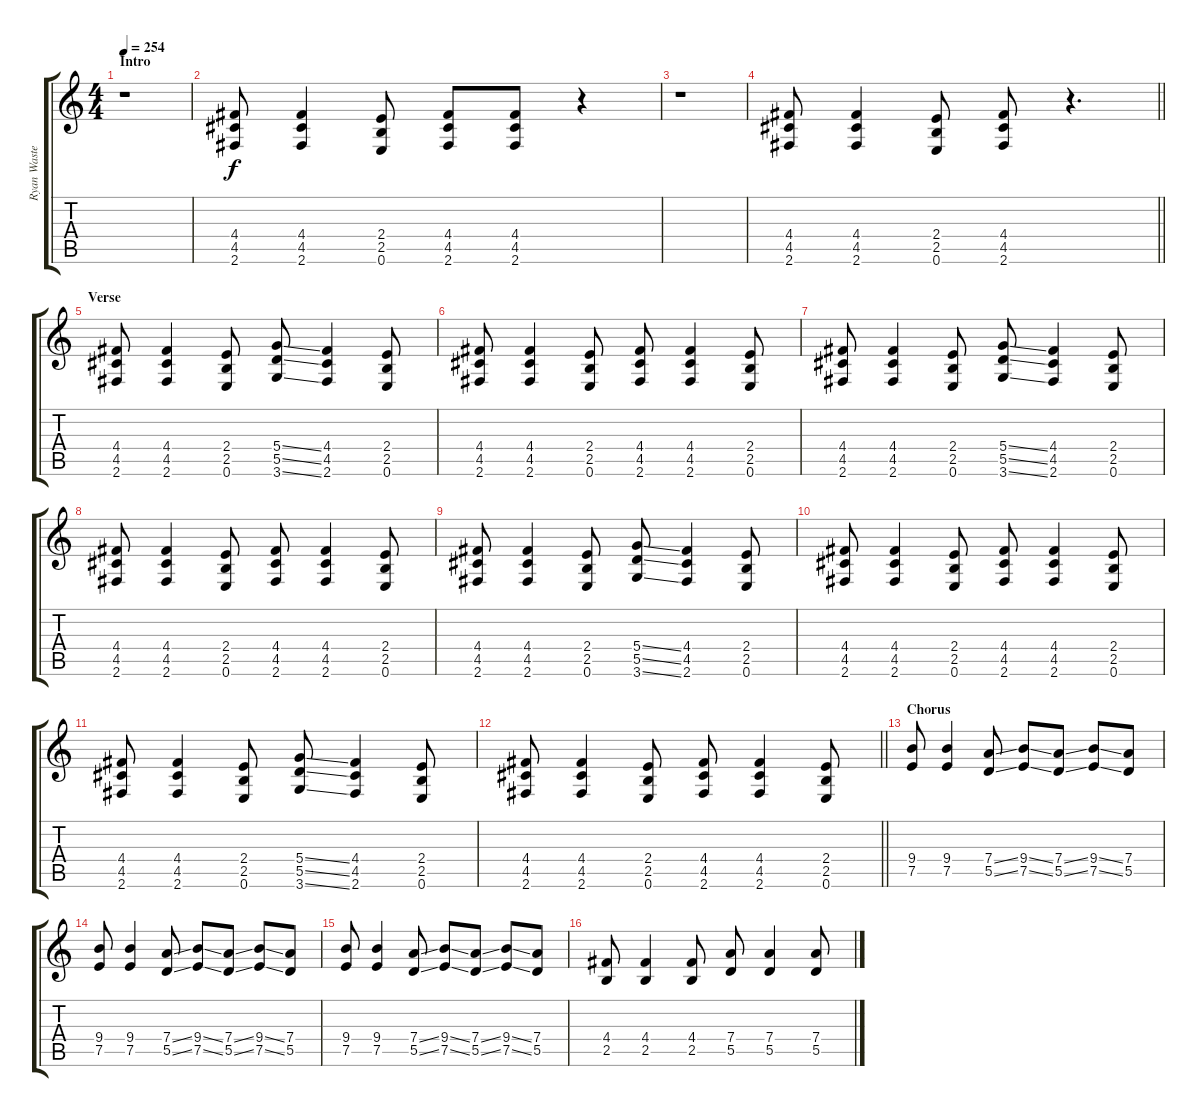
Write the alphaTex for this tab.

\track ("Ryan Waste (Right)" "Ryan Waste") {instrument distortionguitar}
\staff {score tabs}
\tuning (E4 B3 G3 D3 A2 E2) {hide}
\ts (4 4)
\section ("" "Intro")
\tempo 254
\clef g2
\ks c
r.1{dy f instrument distortionguitar} |
(4.4 4.5 2.6).8 (4.4 4.5 2.6).4 (2.4 2.5 0.6).8 (4.4 4.5 2.6).8 (4.4 4.5 2.6).8 r.4 |
r.1 |
\barLineRight lightlight
(4.4 4.5 2.6).8 (4.4 4.5 2.6).4 (2.4 2.5 0.6).8 (4.4 4.5 2.6).8 r.4{d} |
\section ("" "Verse")
(4.4 4.5 2.6).8 (4.4 4.5 2.6).4 (2.4 2.5 0.6).8 (5.4{ss} 5.5{ss} 3.6{ss}).8 (4.4 4.5 2.6).4 (2.4 2.5 0.6).8 |
(4.4 4.5 2.6).8 (4.4 4.5 2.6).4 (2.4 2.5 0.6).8 (4.4 4.5 2.6).8 (4.4 4.5 2.6).4 (2.4 2.5 0.6).8 |
(4.4 4.5 2.6).8 (4.4 4.5 2.6).4 (2.4 2.5 0.6).8 (5.4{ss} 5.5{ss} 3.6{ss}).8 (4.4 4.5 2.6).4 (2.4 2.5 0.6).8 |
(4.4 4.5 2.6).8 (4.4 4.5 2.6).4 (2.4 2.5 0.6).8 (4.4 4.5 2.6).8 (4.4 4.5 2.6).4 (2.4 2.5 0.6).8 |
(4.4 4.5 2.6).8 (4.4 4.5 2.6).4 (2.4 2.5 0.6).8 (5.4{ss} 5.5{ss} 3.6{ss}).8 (4.4 4.5 2.6).4 (2.4 2.5 0.6).8 |
(4.4 4.5 2.6).8 (4.4 4.5 2.6).4 (2.4 2.5 0.6).8 (4.4 4.5 2.6).8 (4.4 4.5 2.6).4 (2.4 2.5 0.6).8 |
(4.4 4.5 2.6).8 (4.4 4.5 2.6).4 (2.4 2.5 0.6).8 (5.4{ss} 5.5{ss} 3.6{ss}).8 (4.4 4.5 2.6).4 (2.4 2.5 0.6).8 |
\barLineRight lightlight
(4.4 4.5 2.6).8 (4.4 4.5 2.6).4 (2.4 2.5 0.6).8 (4.4 4.5 2.6).8 (4.4 4.5 2.6).4 (2.4 2.5 0.6).8 |
\section ("" "Chorus")
(9.4 7.5).8 (9.4 7.5).4 (7.4{ss} 5.5{ss}).8 (9.4{ss} 7.5{ss}).8 (7.4{ss} 5.5{ss}).8 (9.4{ss} 7.5{ss}).8 (7.4 5.5).8 |
(9.4 7.5).8 (9.4 7.5).4 (7.4{ss} 5.5{ss}).8 (9.4{ss} 7.5{ss}).8 (7.4{ss} 5.5{ss}).8 (9.4{ss} 7.5{ss}).8 (7.4 5.5).8 |
(9.4 7.5).8 (9.4 7.5).4 (7.4{ss} 5.5{ss}).8 (9.4{ss} 7.5{ss}).8 (7.4{ss} 5.5{ss}).8 (9.4{ss} 7.5{ss}).8 (7.4 5.5).8 |
(4.4 2.5).8 (4.4 2.5).4 (4.4 2.5).8 (7.4 5.5).8 (7.4 5.5).4 (7.4 5.5).8
